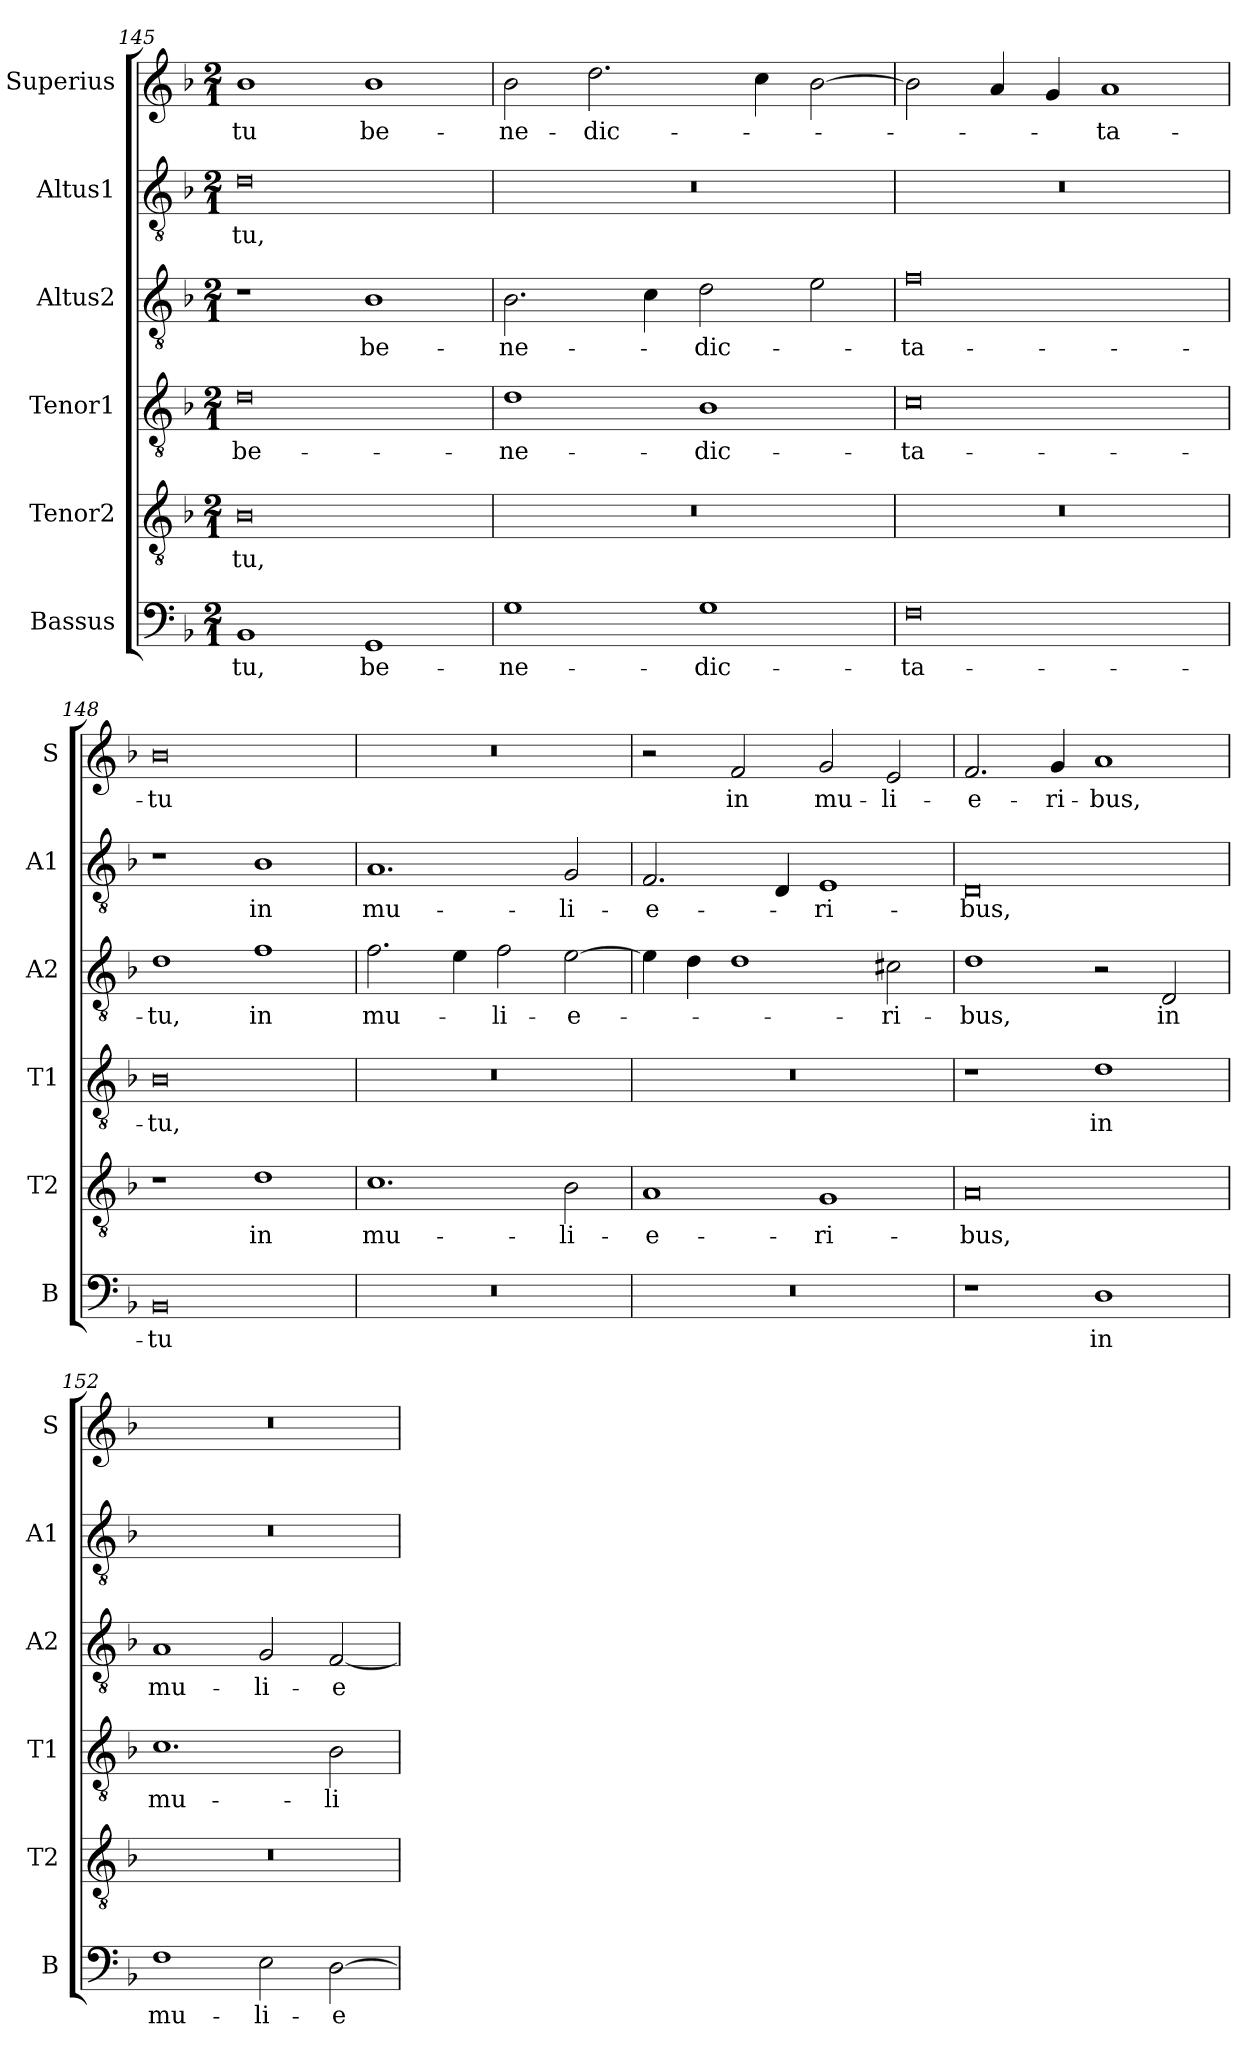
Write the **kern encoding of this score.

**kern	**text	**kern	**text	**kern	**text	**kern	**text	**kern	**text	**kern	**text
*part6	*part6	*part5	*part5	*part4	*part4	*part3	*part3	*part2	*part2	*part1	*part1
*staff6	*staff6	*staff5	*staff5	*staff4	*staff4	*staff3	*staff3	*staff2	*staff2	*staff1	*staff1
*I"Bassus	*	*I"Tenor2	*	*I"Tenor1	*	*I"Altus2	*	*I"Altus1	*	*I"Superius	*
*I'B	*	*I'T2	*	*I'T1	*	*I'A2	*	*I'A1	*	*I'S	*
*clefF4	*	*clefGv2	*	*clefGv2	*	*clefGv2	*	*clefGv2	*	*clefG2	*
*k[b-]	*	*k[b-]	*	*k[b-]	*	*k[b-]	*	*k[b-]	*	*k[b-]	*
*M2/1	*	*M2/1	*	*M2/1	*	*M2/1	*	*M2/1	*	*M2/1	*
=145	=145	=145	=145	=145	=145	=145	=145	=145	=145	=145	=145
1BB-	-tu,	0B-	-tu,	0d	be-	1r	.	0d	-tu,	1b-	-tu
1GG	be-	.	.	.	.	1B-	be-	.	.	1b-	be-
=146	=146	=146	=146	=146	=146	=146	=146	=146	=146	=146	=146
1G	-ne-	0r	.	1d	-ne-	2.B-\	-ne-	0r	.	2b-\	-ne-
.	.	.	.	.	.	.	.	.	.	2.dd\	-dic-
.	.	.	.	.	.	4c\	.	.	.	.	.
1G	-dic-	.	.	1B-	-dic-	2d\	-dic-	.	.	.	.
.	.	.	.	.	.	.	.	.	.	4cc\	.
.	.	.	.	.	.	2e\	.	.	.	[2b-\	.
=147	=147	=147	=147	=147	=147	=147	=147	=147	=147	=147	=147
0F	-ta-	0r	.	0c	-ta-	0f	-ta-	0r	.	2b-\]	.
.	.	.	.	.	.	.	.	.	.	4a/	.
.	.	.	.	.	.	.	.	.	.	4g/	.
.	.	.	.	.	.	.	.	.	.	1a	-ta-
=148	=148	=148	=148	=148	=148	=148	=148	=148	=148	=148	=148
0BB-	-tu	1r	.	0B-	-tu,	1d	-tu,	1r	.	0b-	-tu
.	.	1d	in	.	.	1f	in	1B-	in	.	.
=149	=149	=149	=149	=149	=149	=149	=149	=149	=149	=149	=149
0r	.	1.c	mu-	0r	.	2.f\	mu-	1.A	mu-	0r	.
.	.	.	.	.	.	4e\	.	.	.	.	.
.	.	.	.	.	.	2f\	-li-	.	.	.	.
.	.	2B-\	-li-	.	.	[2e\	-e-	2G/	-li-	.	.
=150	=150	=150	=150	=150	=150	=150	=150	=150	=150	=150	=150
0r	.	1A	-e-	0r	.	4e\]	.	2.F/	-e-	2r	.
.	.	.	.	.	.	4d\	.	.	.	.	.
.	.	.	.	.	.	1d	.	.	.	2f/	in
.	.	.	.	.	.	.	.	4D/	.	.	.
.	.	1G	-ri-	.	.	.	.	1E	-ri-	2g/	mu-
.	.	.	.	.	.	2c#X\	-ri-	.	.	2e/	-li-
=151	=151	=151	=151	=151	=151	=151	=151	=151	=151	=151	=151
1r	.	0A	-bus,	1r	.	1d	-bus,	0D	-bus,	2.f/	-e-
.	.	.	.	.	.	.	.	.	.	4g/	-ri-
1D	in	.	.	1d	in	2r	.	.	.	1a	-bus,
.	.	.	.	.	.	2D/	in	.	.	.	.
=152	=152	=152	=152	=152	=152	=152	=152	=152	=152	=152	=152
1F	mu-	0r	.	1.c	mu-	1A	mu-	0r	.	0r	.
2E\	-li-	.	.	.	.	2G/	-li-	.	.	.	.
[2D\	-e-	.	.	2B-\	-li-	[2F/	-e-	.	.	.	.
=	=	=	=	=	=	=	=	=	=	=	=
*-	*-	*-	*-	*-	*-	*-	*-	*-	*-	*-	*-
